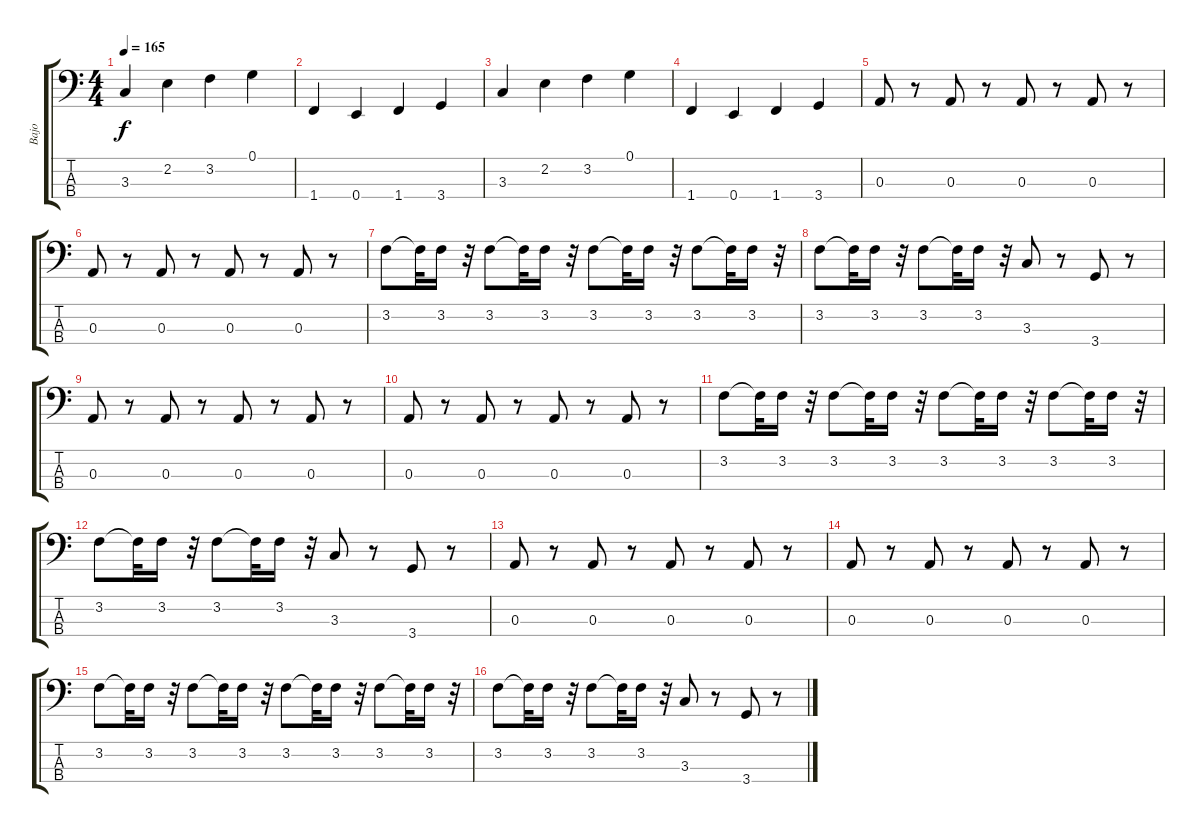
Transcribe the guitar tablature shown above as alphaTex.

\track ("Bajo" "Bajo") {instrument electricbassfinger}
\staff {score tabs}
\tuning (G2 D2 A1 E1) {hide}
\ts (4 4)
\tempo 165
\clef f4
\ks c
3.3.4{dy f} 2.2.4 3.2.4 0.1.4 |
1.4.4 0.4.4 1.4.4 3.4.4 |
3.3.4 2.2.4 3.2.4 0.1.4 |
1.4.4 0.4.4 1.4.4 3.4.4 |
0.3.8 r.8 0.3.8 r.8 0.3.8 r.8 0.3.8 r.8 |
0.3.8 r.8 0.3.8 r.8 0.3.8 r.8 0.3.8 r.8 |
3.2.8 3.2{t}.32 3.2.16 r.32 3.2.8 3.2{t}.32 3.2.16 r.32 3.2.8 3.2{t}.32 3.2.16 r.32 3.2.8 3.2{t}.32 3.2.16 r.32 |
3.2.8 3.2{t}.32 3.2.16 r.32 3.2.8 3.2{t}.32 3.2.16 r.32 3.3.8 r.8 3.4.8 r.8 |
0.3.8 r.8 0.3.8 r.8 0.3.8 r.8 0.3.8 r.8 |
0.3.8 r.8 0.3.8 r.8 0.3.8 r.8 0.3.8 r.8 |
3.2.8 3.2{t}.32 3.2.16 r.32 3.2.8 3.2{t}.32 3.2.16 r.32 3.2.8 3.2{t}.32 3.2.16 r.32 3.2.8 3.2{t}.32 3.2.16 r.32 |
3.2.8 3.2{t}.32 3.2.16 r.32 3.2.8 3.2{t}.32 3.2.16 r.32 3.3.8 r.8 3.4.8 r.8 |
0.3.8 r.8 0.3.8 r.8 0.3.8 r.8 0.3.8 r.8 |
0.3.8 r.8 0.3.8 r.8 0.3.8 r.8 0.3.8 r.8 |
3.2.8 3.2{t}.32 3.2.16 r.32 3.2.8 3.2{t}.32 3.2.16 r.32 3.2.8 3.2{t}.32 3.2.16 r.32 3.2.8 3.2{t}.32 3.2.16 r.32 |
3.2.8 3.2{t}.32 3.2.16 r.32 3.2.8 3.2{t}.32 3.2.16 r.32 3.3.8 r.8 3.4.8 r.8
